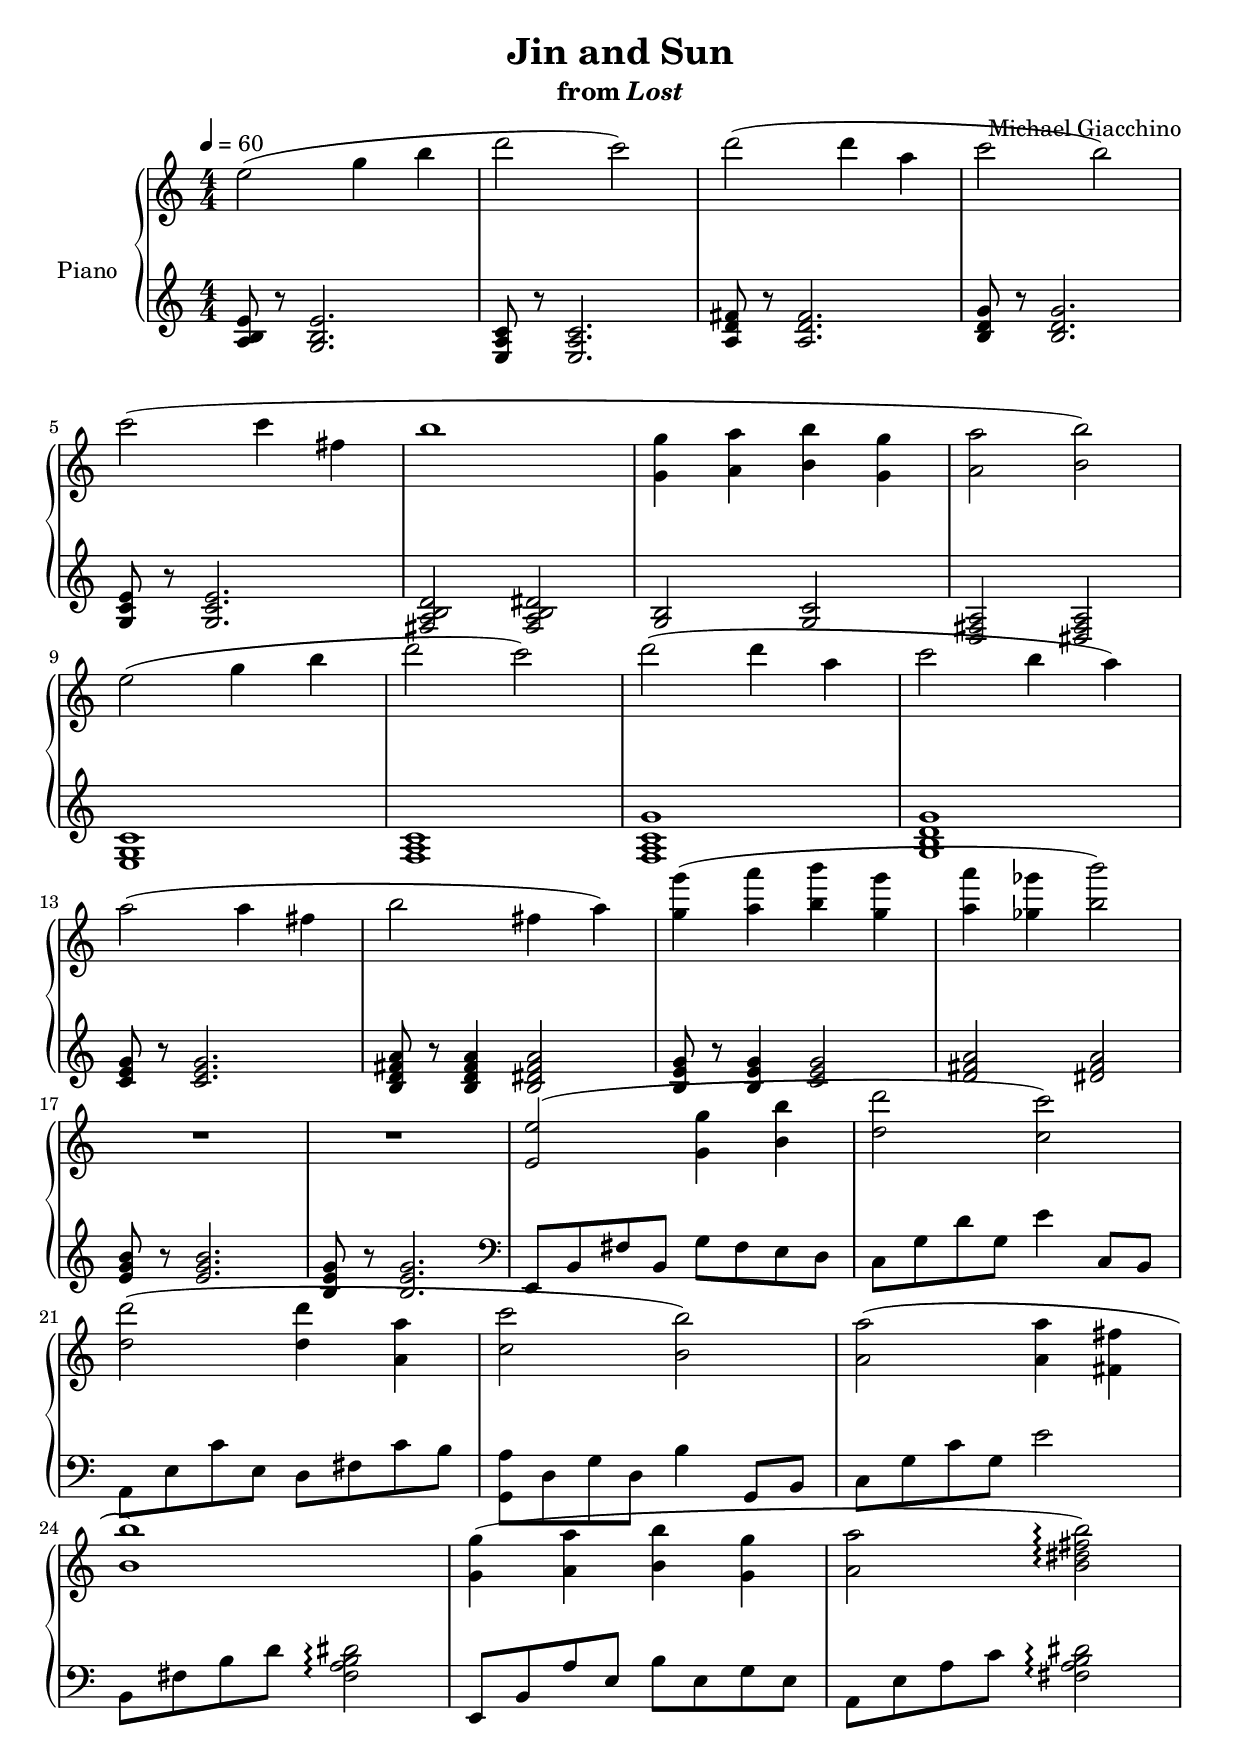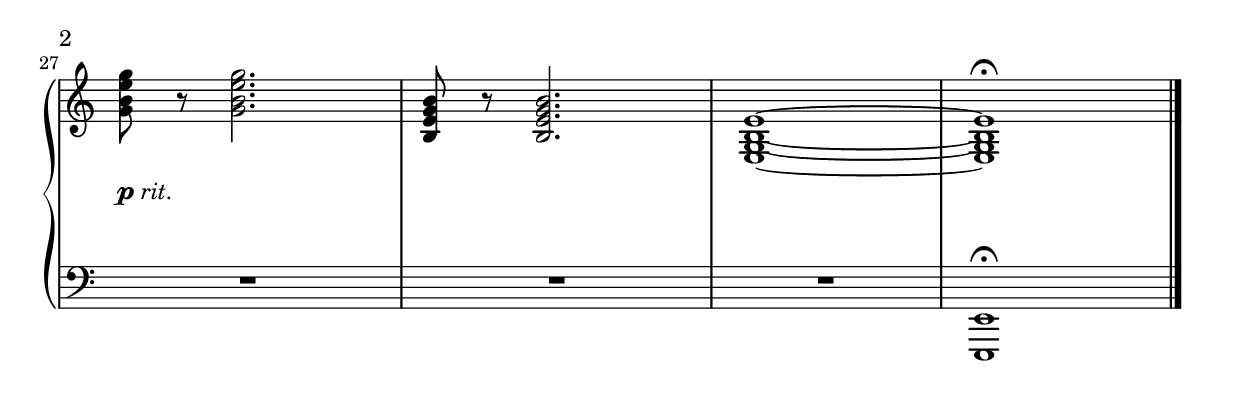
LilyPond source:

\version "2.12.2"

\header {
  title = "Jin and Sun"
  subtitle = \markup { "from" \italic "Lost" }
  composer = "Michael Giacchino"
}

global = {
  \tempo 4 = 60
  \key c \major
  \time 4/4
  \numericTimeSignature
  s1*30
  \bar "|."
}

upper = \relative c'' {
  \clef treble
  e2( g4 b
  d2 c)
  d( d4 a
  c2 b)
  \break

  c( c4 fis,
  b1
  <g, g'>4( <a a'> <b b'> <g g'>
  <a a'>2 <b b'>)
  \break

  e( g4 b
  d2 c)
  d( d4 a
  c2 b4 a)
  \break

  a2( a4 fis
  b2 fis4 a)
  <g g'>( <a a'> <b b'> <g g'>
  <a a'> <ges ges'> <b b'>2)
  \break

  R1*2
  <e,, e'>2( <g g'>4 <b b'>
  <d d'>2 <c c'>)
  \break

  <d d'>( <d d'>4 <a a'>
  <c c'>2 <b b'>)
  <a a'>( <a a'>4 <fis fis'>
  \break

  <b b'>1)
  <g g'>4( <a a'> <b b'> <g g'>
  <a a'>2 <b dis fis b>\arpeggio)
  \break

  <g b e g>8 r <g b e g>2.
  <b, e g b>8 r <b e g b>2.
  <e, g b e>1~
  <e g b e>\fermata
}

lower = \relative c' {
  \clef treble
  <a b e>8 r <g b e>2.
  <e a c>8 r <e a c>2.
  <a d fis>8 r <a d fis>2.
  <b d g>8 r <b d g>2.

  <g c e>8 r <g c e>2.
  <fis a b d>2 <fis a b dis>
  <g b> <g c>
  <d fis a> <dis fis a>

  <e g c>1
  <f a c>
  <f a c g'>
  <g b d g>

  <c e g>8 r <c e g>2.
  <b d fis a>8 r <b d fis a>4 <b dis fis a>2
  <b e g>8 r <b e g>4 <c e g>2
  <d fis a>2 <dis fis a>

  <e g b>8 r <e g b>2.
  <b e g>8 r <b e g>2.
  \clef bass
  e,,8 b' fis' b, g' fis e d
  c g' d' g, e'4 c,8 b

  a e' c' e, d fis c' b
  <g, a'> d' g d b'4 g,8 b
  c g' c g e'2

  b,8 fis' b d <fis, a b dis>2\arpeggio
  e,8 b' a' e b' e, g e
  a, e' a c <fis, a b dis>2\arpeggio

  R1*3
  <e,, e'>1\fermata
}

dynamics = {
  s1*14\p
  s32*45\< s32\! s32*2 s32*16\mf
  s1*8\p
  s32*45\< s32\! s32*2 s32*16\f
  s1-\markup { \dynamic "p" "rit." }
}

pedal = {
}

chordnames = \chordmode {
}

\include "../template_piano_solo.ly"
